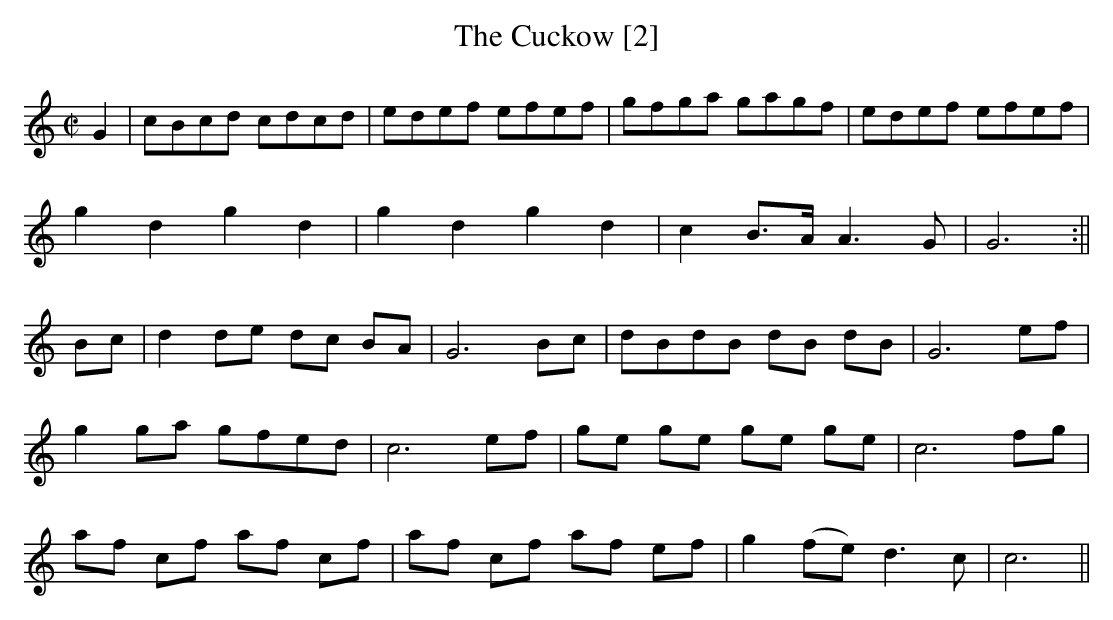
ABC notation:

X:1
T:Cuckow [2], The
M:C|
L:1/8
K:C
G2|cBcd cdcd|edef  efef|gfga gagf|edef efef|
g2d2g2d2|g2d2g2d2|c2B>A A3G|G6:||
Bc|d2 de dc BA|G6 Bc|dBdB dB dB|G6 ef|
g2 ga gfed|c6 ef|ge ge ge ge|c6 fg|
af cf af cf|af cf af ef|g2 (fe) d3c|c6||
